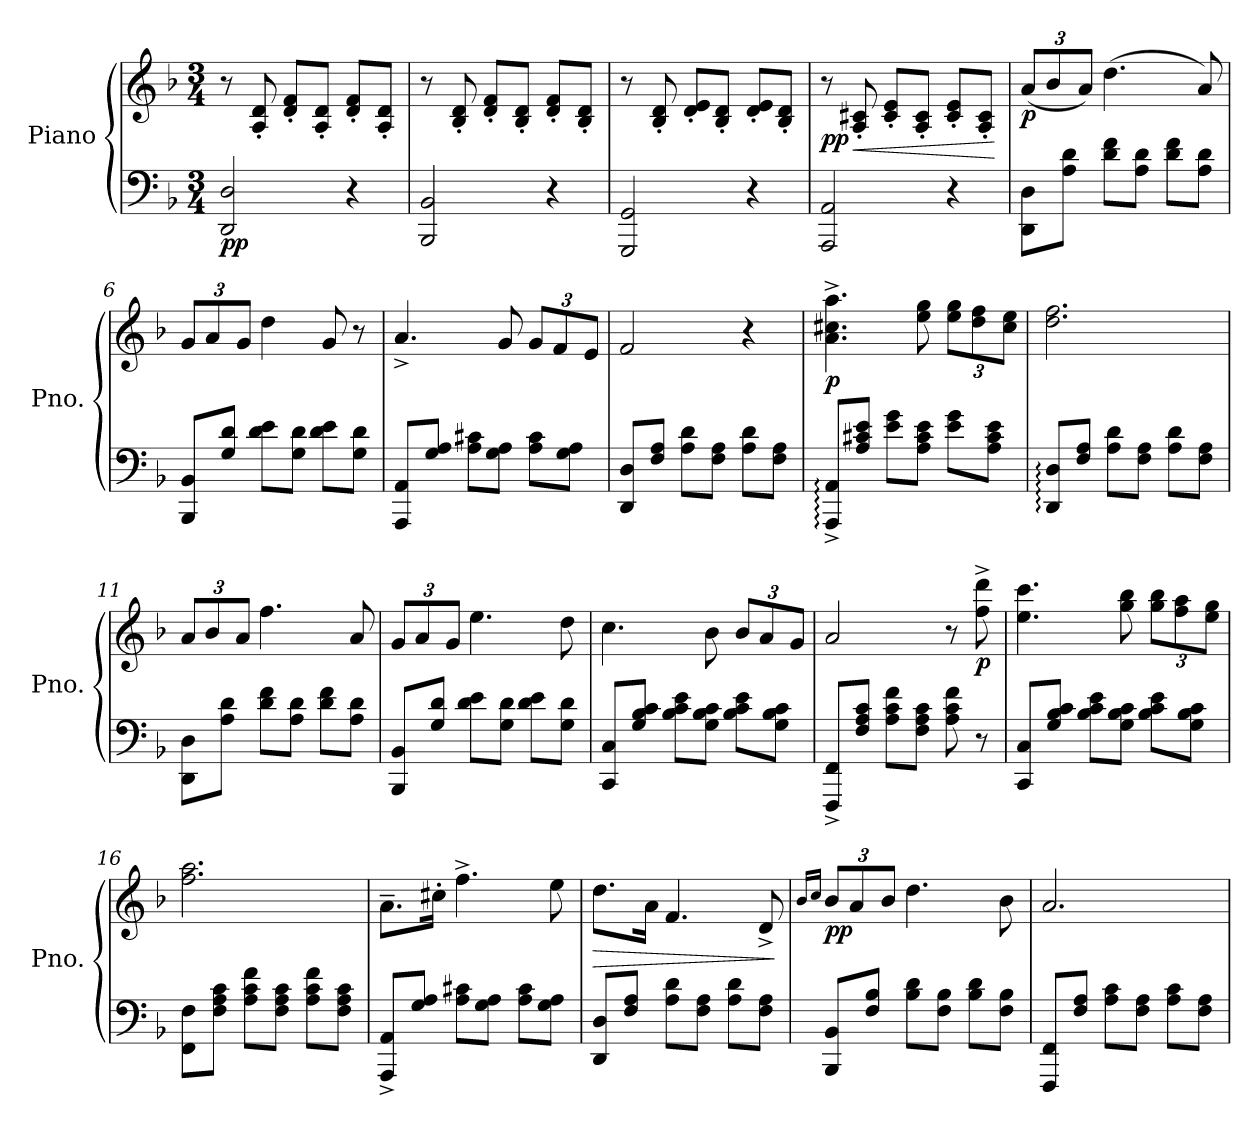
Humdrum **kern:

**kern	**kern	**dynam
*part1	*part1	*part1
*staff2	*staff1	*staff1/2
*I"Piano	*	*
*I'Pno.	*	*
*clefF4	*clefG2	*
*k[b-]	*k[b-]	*
*M3/4	*M3/4	*
*MM72	*MM72	*
=1	=1	=1
!	!	!LO:DY:b=2
2DD/ 2D/	8r	pp
.	8A/' 8d/'	.
.	8d/' 8f/'L	.
.	8A/' 8d/'J	.
4r	8d/' 8f/'L	.
.	8A/' 8d/'J	.
=2	=2	=2
2BBB-/ 2BB-/	8r	.
.	8B-/' 8d/'	.
.	8d/' 8f/'L	.
.	8B-/' 8d/'J	.
4r	8d/' 8f/'L	.
.	8B-/' 8d/'J	.
=3	=3	=3
2GGG/ 2GG/	8r	.
.	8B-/' 8d/'	.
.	8d/' 8e/'L	.
.	8B-/' 8d/'J	.
4r	8d/' 8e/'L	.
.	8B-/' 8d/'J	.
=4	=4	=4
!	!	!LO:DY:b
2AAA/ 2AA/	8r	pp
!	!	!LO:HP:b
.	8A/' 8c#X/'	<
.	8c#/' 8e/'L	.
.	8A/' 8c#/'J	.
4r	8c#/' 8e/'L	.
.	8A/' 8c#/'J	.
.	.	[
=5	=5	=5
*	*Xbrackettup	*
!	!	!LO:DY:b
8DD\ 8D\L	(<12a/L	p
.	12b-/	.
8A\ 8d\J	.	.
.	12a/J)	.
8d\ 8f\L	(>4.dd\	.
8A\ 8d\J	.	.
8d\ 8f\L	.	.
8A\ 8d\J	8a/)	.
!!LO:LB:g=z
=6	=6	=6
8BBB-/ 8BB-/L	12g/L	.
.	12a/	.
8G/ 8d/J	.	.
.	12g/J	.
8d\ 8e\L	4dd\	.
8G\ 8d\J	.	.
8d\ 8e\L	8g/	.
8G\ 8d\J	8r	.
=7	=7	=7
8AAA/ 8AA/L	4.a^/	.
8G/ 8A/J	.	.
8A\ 8c#X\L	.	.
8G\ 8A\J	8g/	.
8A\ 8c#\L	12g/L	.
.	12f/	.
8G\ 8A\J	.	.
.	12e/J	.
=8	=8	=8
8DD/ 8D/L	2f/	.
8F/ 8A/J	.	.
8A\ 8d\L	.	.
8F\ 8A\J	.	.
8A\ 8d\L	4r	.
8F\ 8A\J	.	.
=9	=9	=9
!	!	!LO:DY:b
8AAA/:^ 8AA/:^L	4.a\^ 4.cc#X\^ 4.aa\^	p
8A/ 8c#X/ 8e/J	.	.
8e\ 8g\L	.	.
8A\ 8c#\ 8e\J	8ee\ 8gg\	.
8e\ 8g\L	12ee\ 12gg\L	.
.	12dd\ 12ff\	.
8A\ 8c#\ 8e\J	.	.
.	12cc#\ 12ee\J	.
=10	=10	=10
8DD/: 8D/:L	2.dd\ 2.ff\	.
8F/ 8A/J	.	.
8A\ 8d\L	.	.
8F\ 8A\J	.	.
8A\ 8d\L	.	.
8F\ 8A\J	.	.
!!LO:LB:g=z
=11	=11	=11
8DD\ 8D\L	12a/L	.
.	12b-/	.
8A\ 8d\J	.	.
.	12a/J	.
8d\ 8f\L	4.ff\	.
8A\ 8d\J	.	.
8d\ 8f\L	.	.
8A\ 8d\J	8a/	.
=12	=12	=12
8BBB-/ 8BB-/L	12g/L	.
.	12a/	.
8G/ 8d/J	.	.
.	12g/J	.
8d\ 8e\L	4.ee\	.
8G\ 8d\J	.	.
8d\ 8e\L	.	.
8G\ 8d\J	8dd\	.
=13	=13	=13
8CC/ 8C/L	4.cc\	.
8G/ 8B-/ 8c/J	.	.
8B-\ 8c\ 8e\L	.	.
8G\ 8B-\ 8c\J	8b-\	.
8B-\ 8c\ 8e\L	12b-/L	.
.	12a/	.
8G\ 8B-\ 8c\J	.	.
.	12g/J	.
=14	=14	=14
8FFF/^ 8FF/^L	2a/	.
8F/ 8A/ 8c/J	.	.
8A\ 8c\ 8f\L	.	.
8F\ 8A\ 8c\J	.	.
8A\ 8c\ 8f\	8r	.
!	!	!LO:DY:b
8r	8ff\^ 8ddd\^	p
!!LO:LB:g=z
=15	=15	=15
8CC/ 8C/L	4.ee\ 4.ccc\	.
8G/ 8B-/ 8c/J	.	.
8B-\ 8c\ 8e\L	.	.
8G\ 8B-\ 8c\J	8gg\ 8bb-\	.
8B-\ 8c\ 8e\L	12gg\ 12bb-\L	.
.	12ff\ 12aa\	.
8G\ 8B-\ 8c\J	.	.
.	12ee\ 12gg\J	.
=16	=16	=16
8FF\ 8F\L	2.ff\ 2.aa\	.
8F\ 8A\ 8c\J	.	.
8A\ 8c\ 8f\L	.	.
8F\ 8A\ 8c\J	.	.
8A\ 8c\ 8f\L	.	.
8F\ 8A\ 8c\J	.	.
=17	=17	=17
8AAA/^ 8AA/^L	8.a~\L	.
8G/ 8A/J	.	.
.	16cc#X'\Jk	.
8A\ 8c#X\L	4.ff^\	.
8G\ 8A\J	.	.
8A\ 8c#\L	.	.
8G\ 8A\J	8ee\	.
=18	=18	=18
!	!	!LO:HP:b
8DD/ 8D/L	8.dd\L	>
8F/ 8A/J	.	.
.	16a\Jk	.
8A\ 8d\L	4.f/	.
8F\ 8A\J	.	.
8A\ 8d\L	.	.
8F\ 8A\J	8d^/	.
.	.	]
=19	=19	=19
.	16qb-/LL	.
.	16qcc/JJ	.
!	!	!LO:DY:b
8BBB-/ 8BB-/L	12b-/L	pp
.	12a/	.
8F/ 8B-/J	.	.
.	12b-/J	.
8B-\ 8d\L	4.dd\	.
8F\ 8B-\J	.	.
8B-\ 8d\L	.	.
8F\ 8B-\J	8b-\	.
!!LO:PB:g=z
=20	=20	=20
8FFF/ 8FF/L	2.a/	.
8F/ 8A/J	.	.
8A\ 8c\L	.	.
8F\ 8A\J	.	.
8A\ 8c\L	.	.
8F\ 8A\J	.	.
=	=	=
*-	*-	*-
